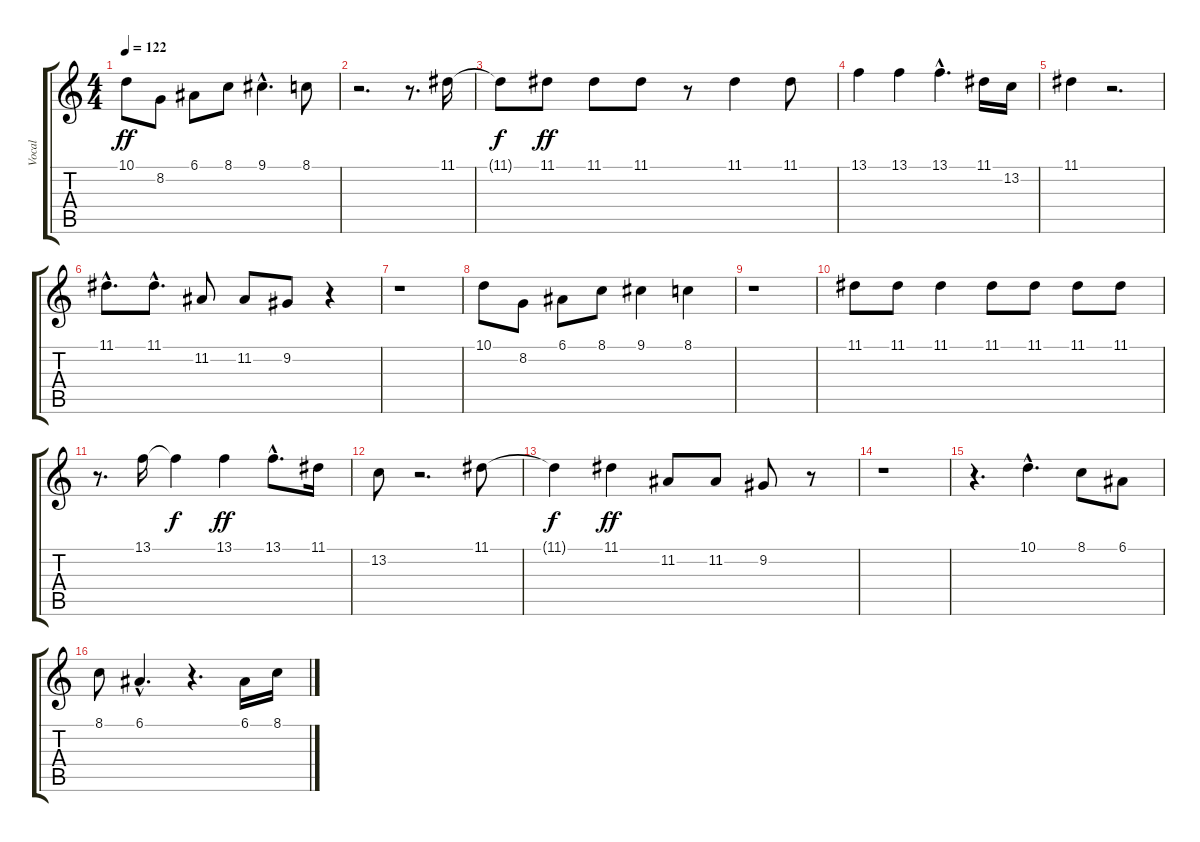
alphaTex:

\track ("Vocal" "Vocal") {instrument flute}
\staff {score tabs}
\tuning (E4 B3 G3 D3 A2 E2) {hide}
\ts (4 4)
\tempo 122
\clef g2
\ks c
10.1.8{dy ff} 8.2.8 6.1.8 8.1.8 9.1{hac}.4{d} 8.1.8 |
r.2{d} r.8{d} 11.1.16 |
11.1{t}.8{dy f} 11.1.8{dy ff} 11.1.8 11.1.8 r.8 11.1.4 11.1.8 |
13.1.4 13.1.4 13.1{hac}.4{d} 11.1.16 13.2.16 |
11.1.4 r.2{d} |
11.1{hac}.8{d} 11.1{hac}.8{d} 11.2.8 11.2.8 9.2.8 r.4 |
r.1 |
10.1.8 8.2.8 6.1.8 8.1.8 9.1.4 8.1.4 |
r.1 |
11.1.8 11.1.8 11.1.4 11.1.8 11.1.8 11.1.8 11.1.8 |
r.8{d} 13.1.16 13.1{t}.4{dy f} 13.1.4{dy ff} 13.1{hac}.8{d} 11.1.16 |
13.2.8 r.2{d} 11.1.8 |
11.1{t}.4{dy f} 11.1.4{dy ff} 11.2.8 11.2.8 9.2.8 r.8 |
r.1 |
r.4{d} 10.1{hac}.4{d} 8.1.8 6.1.8 |
8.1.8 6.1{hac}.4{d} r.4{d} 6.1.16 8.1.16
